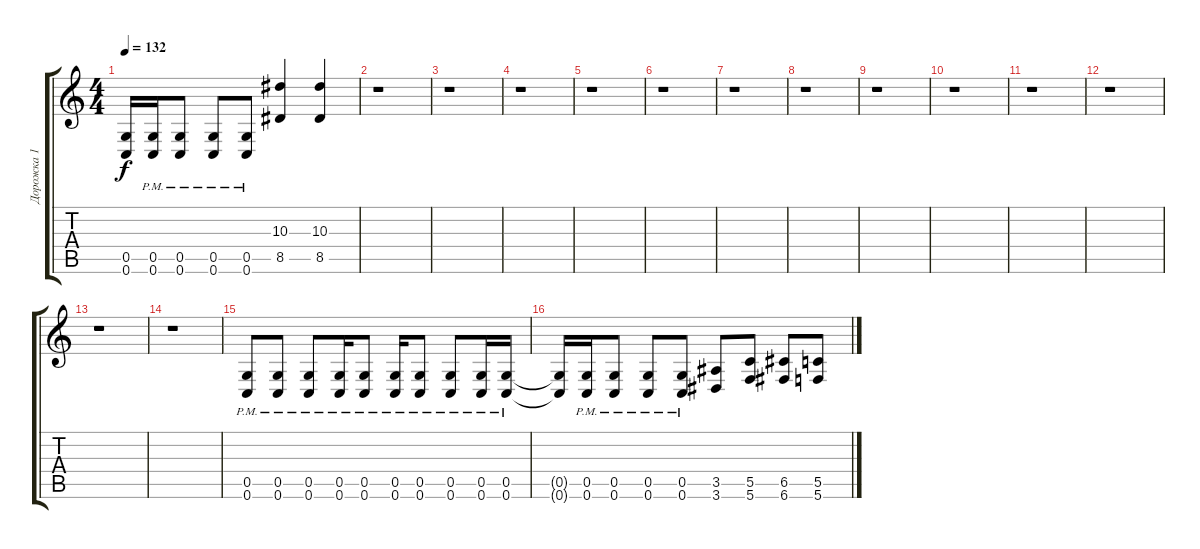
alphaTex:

\track ("Дорожка 1" "Дорожка 1") {instrument distortionguitar}
\staff {score tabs}
\tuning (D4 A3 F3 C3 G2 C2) {hide}
\ts (4 4)
\tempo 132
\clef g2
\ks c
(0.5{t} 0.6{t}).16{dy f} (0.5{pm} 0.6{pm}).16 (0.5{pm} 0.6{pm}).8 (0.5{pm} 0.6{pm}).8 (0.5{pm} 0.6{pm}).8 (10.3 8.5).4 (10.3 8.5).4 |
r.1 |
r.1 |
r.1 |
r.1 |
r.1 |
r.1 |
r.1 |
r.1 |
r.1 |
r.1 |
r.1 |
r.1 |
r.1 |
(0.5{pm} 0.6{pm}).8 (0.5{pm} 0.6{pm}).8 (0.5{pm} 0.6{pm}).8 (0.5{pm} 0.6{pm}).16 (0.5{pm} 0.6{pm}).8 (0.5{pm} 0.6{pm}).16 (0.5{pm} 0.6{pm}).8 (0.5{pm} 0.6{pm}).8 (0.5{pm} 0.6{pm}).16 (0.5{pm} 0.6{pm}).16 |
(0.5{t} 0.6{t}).16 (0.5{pm} 0.6{pm}).16 (0.5{pm} 0.6{pm}).8 (0.5{pm} 0.6{pm}).8 (0.5{pm} 0.6{pm}).8 (3.5 3.6).8 (5.5 5.6).8 (6.5 6.6).8 (5.5 5.6).8
